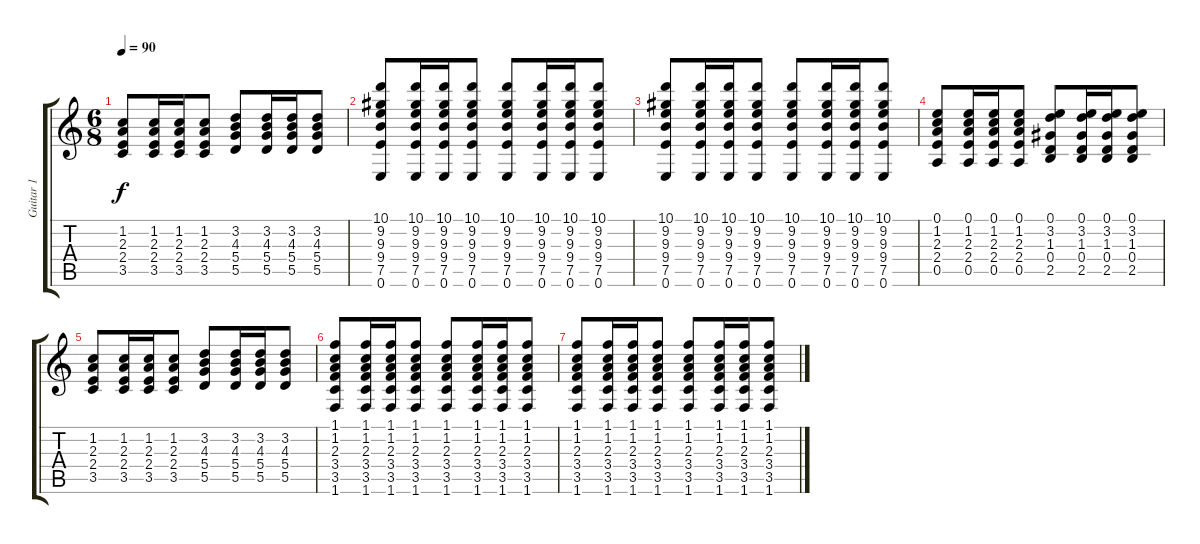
\track ("Guitar 1" "Guitar 1") {instrument electricguitarclean}
\staff {score tabs}
\tuning (E4 B3 G3 D3 A2 E2) {hide}
\ts (6 8)
\tempo 90
\clef g2
\ks c
(1.2 2.3 2.4 3.5).8{dy f} (1.2 2.3 2.4 3.5).16 (1.2 2.3 2.4 3.5).16 (1.2 2.3 2.4 3.5).8 (3.2 4.3 5.4 5.5).8 (3.2 4.3 5.4 5.5).16 (3.2 4.3 5.4 5.5).16 (3.2 4.3 5.4 5.5).8 |
(10.1 9.2 9.3 9.4 7.5 0.6).8{volume 2} (10.1 9.2 9.3 9.4 7.5 0.6).16 (10.1 9.2 9.3 9.4 7.5 0.6).16 (10.1 9.2 9.3 9.4 7.5 0.6).8 (10.1 9.2 9.3 9.4 7.5 0.6).8 (10.1 9.2 9.3 9.4 7.5 0.6).16 (10.1 9.2 9.3 9.4 7.5 0.6).16 (10.1 9.2 9.3 9.4 7.5 0.6).8 |
(10.1 9.2 9.3 9.4 7.5 0.6).8 (10.1 9.2 9.3 9.4 7.5 0.6).16 (10.1 9.2 9.3 9.4 7.5 0.6).16 (10.1 9.2 9.3 9.4 7.5 0.6).8 (10.1 9.2 9.3 9.4 7.5 0.6).8 (10.1 9.2 9.3 9.4 7.5 0.6).16 (10.1 9.2 9.3 9.4 7.5 0.6).16 (10.1 9.2 9.3 9.4 7.5 0.6).8 |
(0.1 1.2 2.3 2.4 0.5).8 (0.1 1.2 2.3 2.4 0.5).16 (0.1 1.2 2.3 2.4 0.5).16 (0.1 1.2 2.3 2.4 0.5).8 (0.1 3.2 1.3 0.4 2.5).8 (0.1 3.2 1.3 0.4 2.5).16 (0.1 3.2 1.3 0.4 2.5).16 (0.1 3.2 1.3 0.4 2.5).8 |
(1.2 2.3 2.4 3.5).8 (1.2 2.3 2.4 3.5).16 (1.2 2.3 2.4 3.5).16 (1.2 2.3 2.4 3.5).8 (3.2 4.3 5.4 5.5).8 (3.2 4.3 5.4 5.5).16 (3.2 4.3 5.4 5.5).16 (3.2 4.3 5.4 5.5).8 |
(1.1 1.2 2.3 3.4 3.5 1.6).8 (1.1 1.2 2.3 3.4 3.5 1.6).16 (1.1 1.2 2.3 3.4 3.5 1.6).16 (1.1 1.2 2.3 3.4 3.5 1.6).8 (1.1 1.2 2.3 3.4 3.5 1.6).8 (1.1 1.2 2.3 3.4 3.5 1.6).16 (1.1 1.2 2.3 3.4 3.5 1.6).16 (1.1 1.2 2.3 3.4 3.5 1.6).8 |
(1.1 1.2 2.3 3.4 3.5 1.6).8 (1.1 1.2 2.3 3.4 3.5 1.6).16 (1.1 1.2 2.3 3.4 3.5 1.6).16 (1.1 1.2 2.3 3.4 3.5 1.6).8 (1.1 1.2 2.3 3.4 3.5 1.6).8 (1.1 1.2 2.3 3.4 3.5 1.6).16 (1.1 1.2 2.3 3.4 3.5 1.6).16 (1.1 1.2 2.3 3.4 3.5 1.6).8
